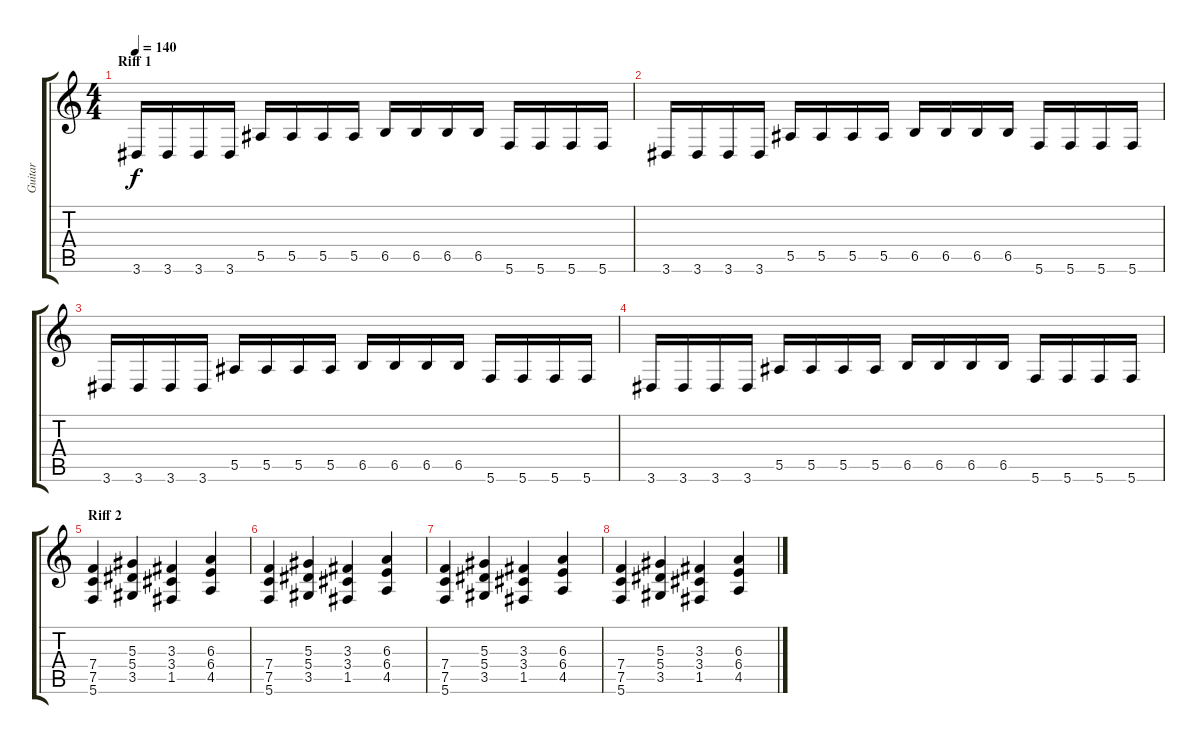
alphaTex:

\track ("Guitar" "Guitar") {instrument distortionguitar}
\staff {score tabs}
\tuning (C4 G3 Eb3 Bb2 F2 C2) {hide}
\ts (4 4)
\section ("" "Riff 1")
\tempo 140
\clef g2
\ks c
3.6.16{dy f instrument distortionguitar} 3.6.16 3.6.16 3.6.16 5.5.16 5.5.16 5.5.16 5.5.16 6.5.16 6.5.16 6.5.16 6.5.16 5.6.16 5.6.16 5.6.16 5.6.16 |
3.6.16 3.6.16 3.6.16 3.6.16 5.5.16 5.5.16 5.5.16 5.5.16 6.5.16 6.5.16 6.5.16 6.5.16 5.6.16 5.6.16 5.6.16 5.6.16 |
3.6.16 3.6.16 3.6.16 3.6.16 5.5.16 5.5.16 5.5.16 5.5.16 6.5.16 6.5.16 6.5.16 6.5.16 5.6.16 5.6.16 5.6.16 5.6.16 |
3.6.16 3.6.16 3.6.16 3.6.16 5.5.16 5.5.16 5.5.16 5.5.16 6.5.16 6.5.16 6.5.16 6.5.16 5.6.16 5.6.16 5.6.16 5.6.16 |
\section ("" "Riff 2")
(7.4 7.5 5.6).4 (5.3 5.4 3.5).4 (3.3 3.4 1.5).4 (6.3 6.4 4.5).4 |
(7.4 7.5 5.6).4 (5.3 5.4 3.5).4 (3.3 3.4 1.5).4 (6.3 6.4 4.5).4 |
(7.4 7.5 5.6).4 (5.3 5.4 3.5).4 (3.3 3.4 1.5).4 (6.3 6.4 4.5).4 |
(7.4 7.5 5.6).4 (5.3 5.4 3.5).4 (3.3 3.4 1.5).4 (6.3 6.4 4.5).4
